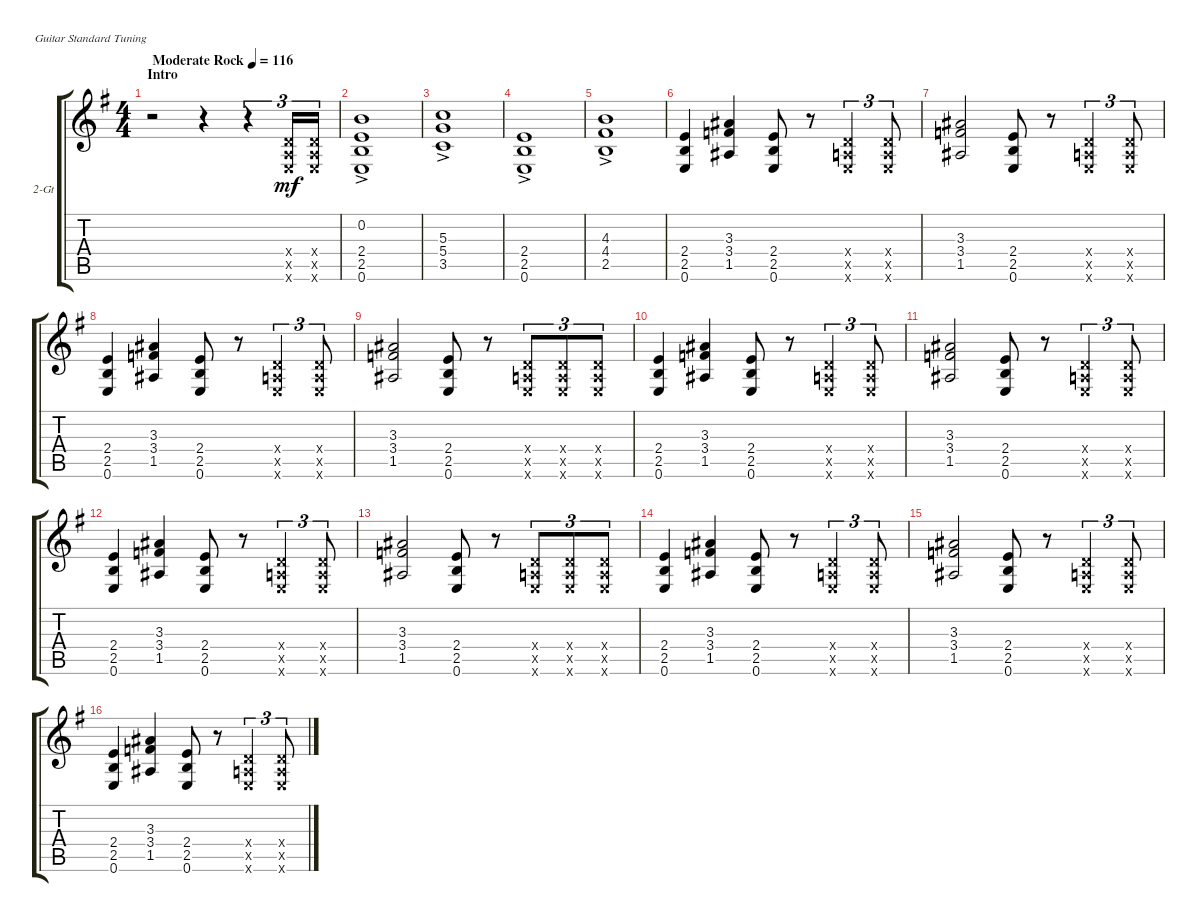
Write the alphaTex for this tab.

\bracketExtendMode groupsimilarinstruments
\firstSystemTrackNameOrientation horizontal
\otherSystemsTrackNameOrientation horizontal
\track ("2-Gt" "2-Gt") {instrument distortionguitar}
\staff {score tabs}
\tuning (E4 B3 G3 D3 A2 E2)
\ts (4 4)
\beaming (8 4 4)
\section ("" "Intro")
\tempo (116 "Moderate Rock")
\clef g2
\scale
1.08575
\ks g
r.2{dy mf instrument distortionguitar} r.4 r.4{tu (3 2)} (0.4{x} 0.5{x} 0.6{x}).16{tu (3 2)} (0.4{x} 0.5{x} 0.6{x}).16{tu (3 2)} |
\scale
0.91425 (0.2{ac} 2.4{ac} 2.5{ac} 0.6{ac}).1 |
\scale
1.05549 (5.3{ac} 5.4{ac} 3.5{ac}).1 |
\scale
0.944515 (2.4{ac} 2.5{ac} 0.6{ac}).1 |
\scale
1.05549 (4.3{ac} 4.4{ac} 2.5{ac}).1 |
\scale
0.944515 (2.4 2.5 0.6).4 (3.3 3.4 1.5).4 (2.4 2.5 0.6).8 r.8 (0.4{x} 0.5{x} 0.6{x}).4{tu (3 2)} (0.4{x} 0.5{x} 0.6{x}).8{tu (3 2)} |
\scale
1.05549 (3.3 3.4 1.5).2 (2.4 2.5 0.6).8 r.8 (0.4{x} 0.5{x} 0.6{x}).4{tu (3 2)} (0.4{x} 0.5{x} 0.6{x}).8{tu (3 2)} |
\scale
0.944515 (2.4 2.5 0.6).4 (3.3 3.4 1.5).4 (2.4 2.5 0.6).8 r.8 (0.4{x} 0.5{x} 0.6{x}).4{tu (3 2)} (0.4{x} 0.5{x} 0.6{x}).8{tu (3 2)} |
\scale
1.05549 (3.3 3.4 1.5).2 (2.4 2.5 0.6).8 r.8 (0.4{x} 0.5{x} 0.6{x}).8{tu (3 2)} (0.4{x} 0.5{x} 0.6{x}).8{tu (3 2)} (0.4{x} 0.5{x} 0.6{x}).8{tu (3 2)} |
\scale
0.944515 (2.4 2.5 0.6).4 (3.3 3.4 1.5).4 (2.4 2.5 0.6).8 r.8 (0.4{x} 0.5{x} 0.6{x}).4{tu (3 2)} (0.4{x} 0.5{x} 0.6{x}).8{tu (3 2)} |
\scale
1.05549 (3.3 3.4 1.5).2 (2.4 2.5 0.6).8 r.8 (0.4{x} 0.5{x} 0.6{x}).4{tu (3 2)} (0.4{x} 0.5{x} 0.6{x}).8{tu (3 2)} |
\scale
0.944515 (2.4 2.5 0.6).4 (3.3 3.4 1.5).4 (2.4 2.5 0.6).8 r.8 (0.4{x} 0.5{x} 0.6{x}).4{tu (3 2)} (0.4{x} 0.5{x} 0.6{x}).8{tu (3 2)} |
\scale
1.05549 (3.3 3.4 1.5).2 (2.4 2.5 0.6).8 r.8 (0.4{x} 0.5{x} 0.6{x}).8{tu (3 2)} (0.4{x} 0.5{x} 0.6{x}).8{tu (3 2)} (0.4{x} 0.5{x} 0.6{x}).8{tu (3 2)} |
\scale
0.944515 (2.4 2.5 0.6).4 (3.3 3.4 1.5).4 (2.4 2.5 0.6).8 r.8 (0.4{x} 0.5{x} 0.6{x}).4{tu (3 2)} (0.4{x} 0.5{x} 0.6{x}).8{tu (3 2)} |
\scale
1.05549 (3.3 3.4 1.5).2 (2.4 2.5 0.6).8 r.8 (0.4{x} 0.5{x} 0.6{x}).4{tu (3 2)} (0.4{x} 0.5{x} 0.6{x}).8{tu (3 2)} |
\scale
0.944515 (2.4 2.5 0.6).4 (3.3 3.4 1.5).4 (2.4 2.5 0.6).8 r.8 (0.4{x} 0.5{x} 0.6{x}).4{tu (3 2)} (0.4{x} 0.5{x} 0.6{x}).8{tu (3 2)}
